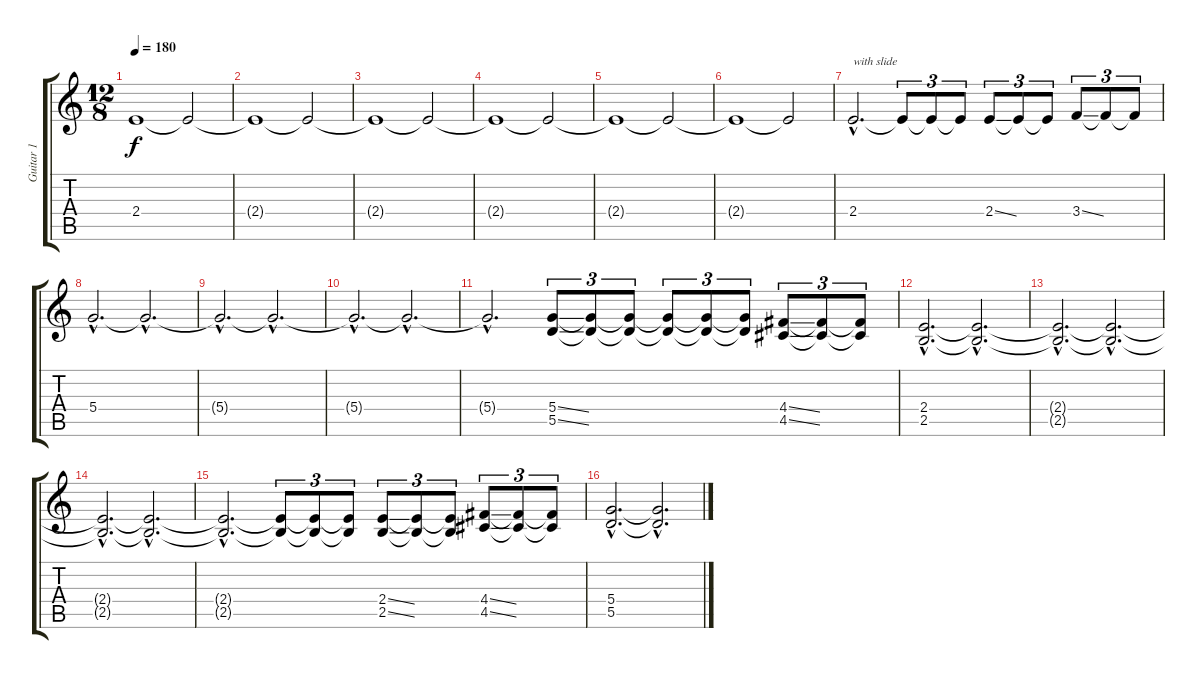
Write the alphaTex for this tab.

\track ("Guitar 1" "Guitar 1") {instrument distortionguitar}
\staff {score tabs}
\tuning (E4 B3 G3 D3 A2 D2) {hide}
\ts (12 8)
\tempo 180
\clef g2
\ks c
2.4{t}.1{dy f} 2.4{t}.2 |
2.4{t}.1 2.4{t}.2 |
2.4{t}.1 2.4{t}.2 |
2.4{t}.1 2.4{t}.2 |
2.4{t}.1 2.4{t}.2 |
2.4{t}.1 2.4{t}.2 |
2.4{hac}.2{d txt "with slide"} 2.4{t}.8{tu (3 2)} 2.4{t}.8{tu (3 2)} 2.4{t}.8{tu (3 2)} 2.4{ss}.8{tu (3 2)} 2.4{t}.8{tu (3 2)} 2.4{t}.8{tu (3 2)} 3.4{ss}.8{tu (3 2)} 3.4{t}.8{tu (3 2)} 3.4{t}.8{tu (3 2)} |
5.4{hac}.2{d} 5.4{hac t}.2{d} |
5.4{hac t}.2{d} 5.4{hac t}.2{d} |
5.4{hac t}.2{d} 5.4{hac t}.2{d} |
5.4{hac t}.2{d} (5.4{ss} 5.5{ss}).8{tu (3 2)} (5.4{t} 5.5{t}).8{tu (3 2)} (5.4{t} 5.5{t}).8{tu (3 2)} (5.4{t} 5.5{t}).8{tu (3 2)} (5.4{t} 5.5{t}).8{tu (3 2)} (5.4{t} 5.5{t}).8{tu (3 2)} (4.4{ss} 4.5{ss}).8{tu (3 2)} (4.4{t} 4.5{t}).8{tu (3 2)} (4.4{t} 4.5{t}).8{tu (3 2)} |
(2.4{hac} 2.5{hac}).2{d} (2.4{hac t} 2.5{hac t}).2{d} |
(2.4{hac t} 2.5{hac t}).2{d} (2.4{hac t} 2.5{hac t}).2{d} |
(2.4{hac t} 2.5{hac t}).2{d} (2.4{hac t} 2.5{hac t}).2{d} |
(2.4{hac t} 2.5{hac t}).2{d} (2.4{t} 2.5{t}).8{tu (3 2)} (2.4{t} 2.5{t}).8{tu (3 2)} (2.4{t} 2.5{t}).8{tu (3 2)} (2.4{ss} 2.5{ss}).8{tu (3 2)} (2.4{t} 2.5{t}).8{tu (3 2)} (2.4{t} 2.5{t}).8{tu (3 2)} (4.4{ss} 4.5{ss}).8{tu (3 2)} (4.4{t} 4.5{t}).8{tu (3 2)} (4.4{t} 4.5{t}).8{tu (3 2)} |
(5.4{hac} 5.5{hac}).2{d} (5.4{hac t} 5.5{hac t}).2{d}
